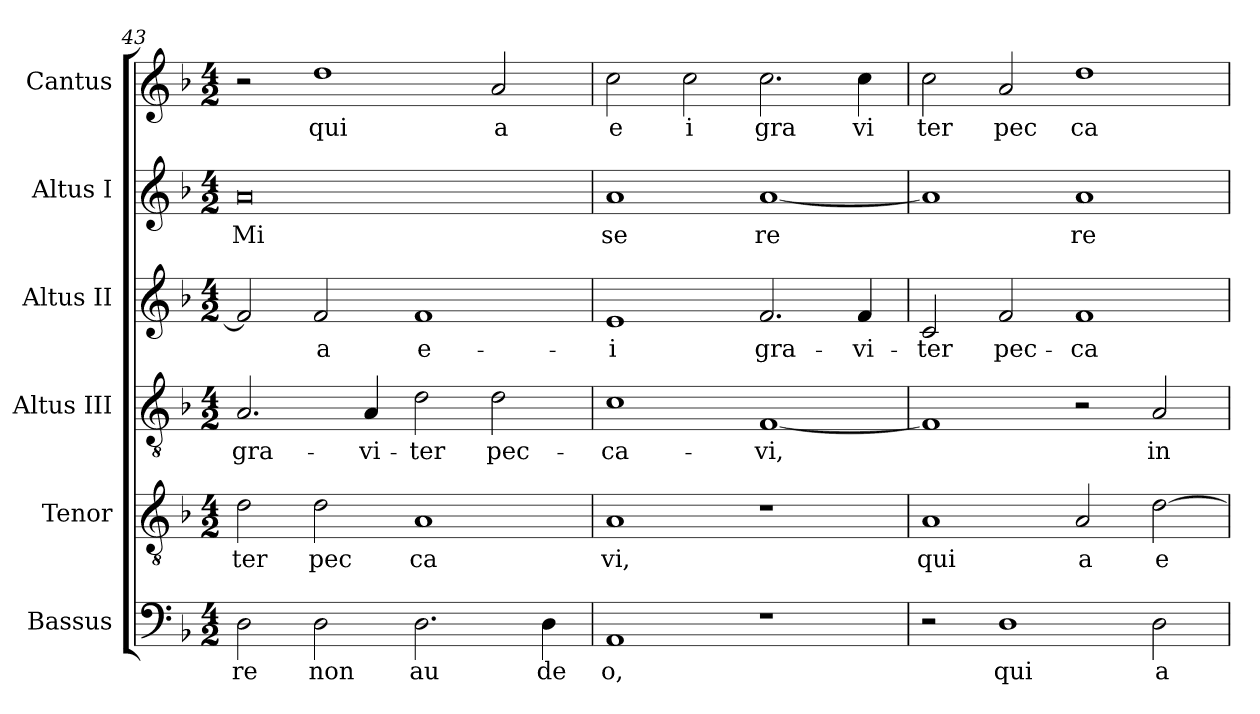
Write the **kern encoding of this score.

**kern	**text	**kern	**text	**kern	**text	**kern	**text	**kern	**text	**kern	**text
*part6	*part6	*part5	*part5	*part4	*part4	*part3	*part3	*part2	*part2	*part1	*part1
*staff6	*staff6	*staff5	*staff5	*staff4	*staff4	*staff3	*staff3	*staff2	*staff2	*staff1	*staff1
*I"Bassus	*	*I"Tenor	*	*I"Altus III	*	*I"Altus II	*	*I"Altus I	*	*I"Cantus	*
*I'Bassus	*	*I'Tenor	*	*I'Altus III	*	*I'Altus II	*	*I'Altus I	*	*I'Cantus	*
*clefF4	*	*clefGv2	*	*clefGv2	*	*clefG2	*	*clefG2	*	*clefG2	*
*ITrd-3c-5	*	*ITrd-3c-5	*	*ITrd-3c-5	*	*ITrd-3c-5	*	*	*	*ITrd-3c-5	*
*k[b-e-]	*	*k[b-e-]	*	*k[b-e-]	*	*k[b-e-]	*	*k[b-]	*	*k[b-e-]	*
*B-:	*	*B-:	*	*B-:	*	*B-:	*	*F:	*	*B-:	*
*M4/2	*	*M4/2	*	*M4/2	*	*M4/2	*	*M4/2	*	*M4/2	*
=43	=43	=43	=43	=43	=43	=43	=43	=43	=43	=43	=43
!	!LO:LY:b:cj	!	!LO:LY:b:cj	!	!LO:LY:b:cj	!	!	!	!LO:LY:b:cj	!	!
2G\	re	2g\	ter	2.d/	gra-	2b-/]	.	0a	Mi	2r	.
!	!LO:LY:b:cj	!	!LO:LY:b:cj	!	!	!	!LO:LY:b:cj	!	!	!	!LO:LY:b:cj
2G\	non	2g\	pec	.	.	2b-/	-a	.	.	1gg	qui
!	!	!	!	!	!LO:LY:b:cj	!	!	!	!	!	!
.	.	.	.	4d/	-vi-	.	.	.	.	.	.
!	!LO:LY:b:cj	!	!LO:LY:b:cj	!	!LO:LY:b:cj	!	!LO:LY:b:cj	!	!	!	!
2.G\	au	1d	ca	2g\	-ter	1b-	e-	.	.	.	.
!	!	!	!	!	!LO:LY:b:cj	!	!	!	!	!	!LO:LY:b:cj
.	.	.	.	2g\	pec-	.	.	.	.	2dd/	a
!	!LO:LY:b:cj	!	!	!	!	!	!	!	!	!	!
4G\	de	.	.	.	.	.	.	.	.	.	.
=44	=44	=44	=44	=44	=44	=44	=44	=44	=44	=44	=44
!	!LO:LY:b:cj	!	!LO:LY:b:cj	!	!LO:LY:b:cj	!	!LO:LY:b:cj	!	!LO:LY:b:cj	!	!LO:LY:b:cj
1D	o,	1d	vi,	1f	-ca-	1a	-i	1a	se	2ff\	e
!	!	!	!	!	!	!	!	!	!	!	!LO:LY:b:cj
.	.	.	.	.	.	.	.	.	.	2ff\	i
!	!	!	!	!	!LO:LY:b:cj	!	!LO:LY:b:cj	!	!LO:LY:b:cj	!	!LO:LY:b:cj
1r	.	1r	.	[<1B-	-vi,	2.b-/	gra-	[<1a	re	2.ff\	gra
!	!	!	!	!	!	!	!LO:LY:b:cj	!	!	!	!LO:LY:b:cj
.	.	.	.	.	.	4b-/	-vi-	.	.	4ff\	vi
=45	=45	=45	=45	=45	=45	=45	=45	=45	=45	=45	=45
!	!	!	!LO:LY:b:cj	!	!	!	!LO:LY:b:cj	!	!	!	!LO:LY:b:cj
2r	.	1d	qui	1B-]	.	2f/	-ter	1a]	.	2ff\	ter
!	!LO:LY:b:cj	!	!	!	!	!	!LO:LY:b:cj	!	!	!	!LO:LY:b:cj
1G	qui	.	.	.	.	2b-/	pec-	.	.	2dd/	pec
!	!	!	!LO:LY:b:cj	!	!	!	!LO:LY:b:cj	!	!LO:LY:b:cj	!	!LO:LY:b:cj
.	.	2d/	a	2r	.	1b-	-ca-	1a	re	1gg	ca
!	!LO:LY:b:cj	!	!LO:LY:b:cj	!	!LO:LY:b:cj	!	!	!	!	!	!
2G\	a	[>2g\	e	2d/	in	.	.	.	.	.	.
=	=	=	=	=	=	=	=	=	=	=	=
*-	*-	*-	*-	*-	*-	*-	*-	*-	*-	*-	*-
